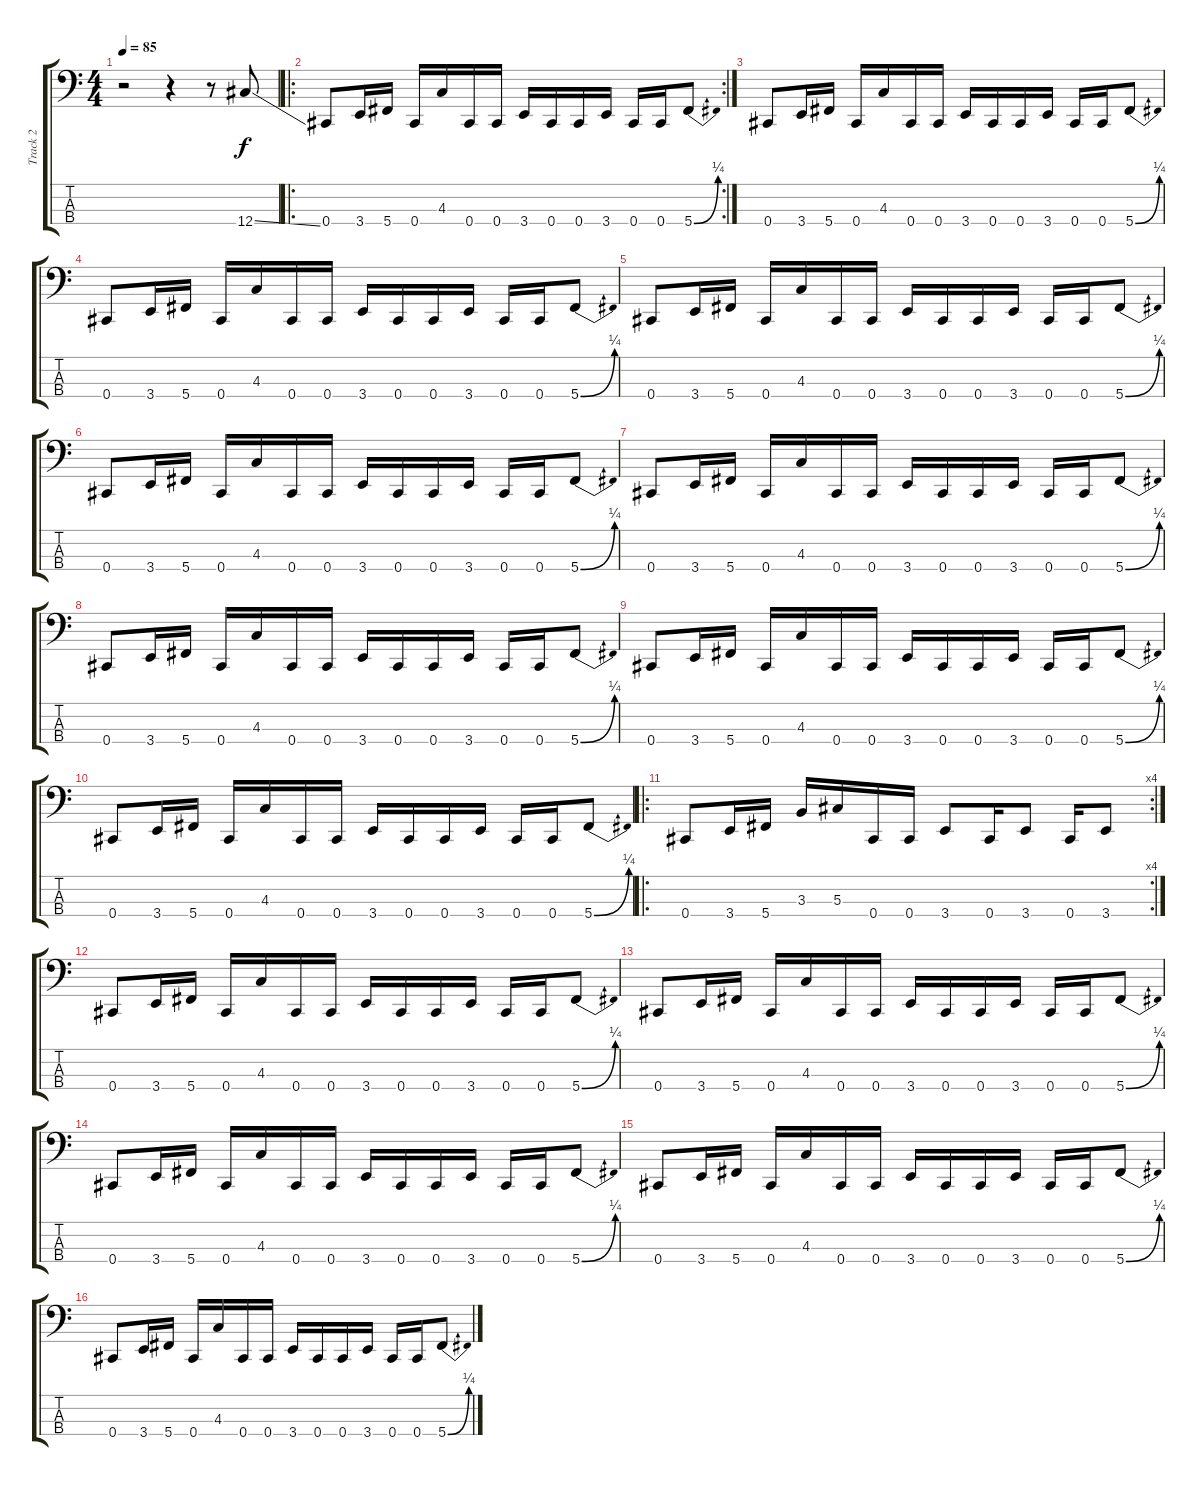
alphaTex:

\track ("Track 2" "Track 2") {instrument electricbassfinger}
\staff {score tabs}
\tuning (Gb2 Db2 Ab1 Db1) {hide}
\ts (4 4)
\tempo 85
\clef f4
\ks c
r.2{dy f instrument electricbassfinger} r.4 r.8 12.4{ss}.8 |
\ro
\rc 2
0.4.8 3.4.16 5.4.16 0.4.16 4.3.16 0.4.16 0.4.16 3.4.16 0.4.16 0.4.16 3.4.16 0.4.16 0.4.16 5.4{be (bend 0 0 60 1)}.8 |
0.4.8 3.4.16 5.4.16 0.4.16 4.3.16 0.4.16 0.4.16 3.4.16 0.4.16 0.4.16 3.4.16 0.4.16 0.4.16 5.4{be (bend 0 0 60 1)}.8 |
0.4.8 3.4.16 5.4.16 0.4.16 4.3.16 0.4.16 0.4.16 3.4.16 0.4.16 0.4.16 3.4.16 0.4.16 0.4.16 5.4{be (bend 0 0 60 1)}.8 |
0.4.8 3.4.16 5.4.16 0.4.16 4.3.16 0.4.16 0.4.16 3.4.16 0.4.16 0.4.16 3.4.16 0.4.16 0.4.16 5.4{be (bend 0 0 60 1)}.8 |
0.4.8 3.4.16 5.4.16 0.4.16 4.3.16 0.4.16 0.4.16 3.4.16 0.4.16 0.4.16 3.4.16 0.4.16 0.4.16 5.4{be (bend 0 0 60 1)}.8 |
0.4.8 3.4.16 5.4.16 0.4.16 4.3.16 0.4.16 0.4.16 3.4.16 0.4.16 0.4.16 3.4.16 0.4.16 0.4.16 5.4{be (bend 0 0 60 1)}.8 |
0.4.8 3.4.16 5.4.16 0.4.16 4.3.16 0.4.16 0.4.16 3.4.16 0.4.16 0.4.16 3.4.16 0.4.16 0.4.16 5.4{be (bend 0 0 60 1)}.8 |
0.4.8 3.4.16 5.4.16 0.4.16 4.3.16 0.4.16 0.4.16 3.4.16 0.4.16 0.4.16 3.4.16 0.4.16 0.4.16 5.4{be (bend 0 0 60 1)}.8 |
0.4.8 3.4.16 5.4.16 0.4.16 4.3.16 0.4.16 0.4.16 3.4.16 0.4.16 0.4.16 3.4.16 0.4.16 0.4.16 5.4{be (bend 0 0 60 1)}.8 |
\ro
\rc 4
0.4.8 3.4.16 5.4.16 3.3.16 5.3.16 0.4.16 0.4.16 3.4.8 0.4.16 3.4.8 0.4.16 3.4.8 |
0.4.8 3.4.16 5.4.16 0.4.16 4.3.16 0.4.16 0.4.16 3.4.16 0.4.16 0.4.16 3.4.16 0.4.16 0.4.16 5.4{be (bend 0 0 60 1)}.8 |
0.4.8 3.4.16 5.4.16 0.4.16 4.3.16 0.4.16 0.4.16 3.4.16 0.4.16 0.4.16 3.4.16 0.4.16 0.4.16 5.4{be (bend 0 0 60 1)}.8 |
0.4.8 3.4.16 5.4.16 0.4.16 4.3.16 0.4.16 0.4.16 3.4.16 0.4.16 0.4.16 3.4.16 0.4.16 0.4.16 5.4{be (bend 0 0 60 1)}.8 |
0.4.8 3.4.16 5.4.16 0.4.16 4.3.16 0.4.16 0.4.16 3.4.16 0.4.16 0.4.16 3.4.16 0.4.16 0.4.16 5.4{be (bend 0 0 60 1)}.8 |
0.4.8 3.4.16 5.4.16 0.4.16 4.3.16 0.4.16 0.4.16 3.4.16 0.4.16 0.4.16 3.4.16 0.4.16 0.4.16 5.4{be (bend 0 0 60 1)}.8
